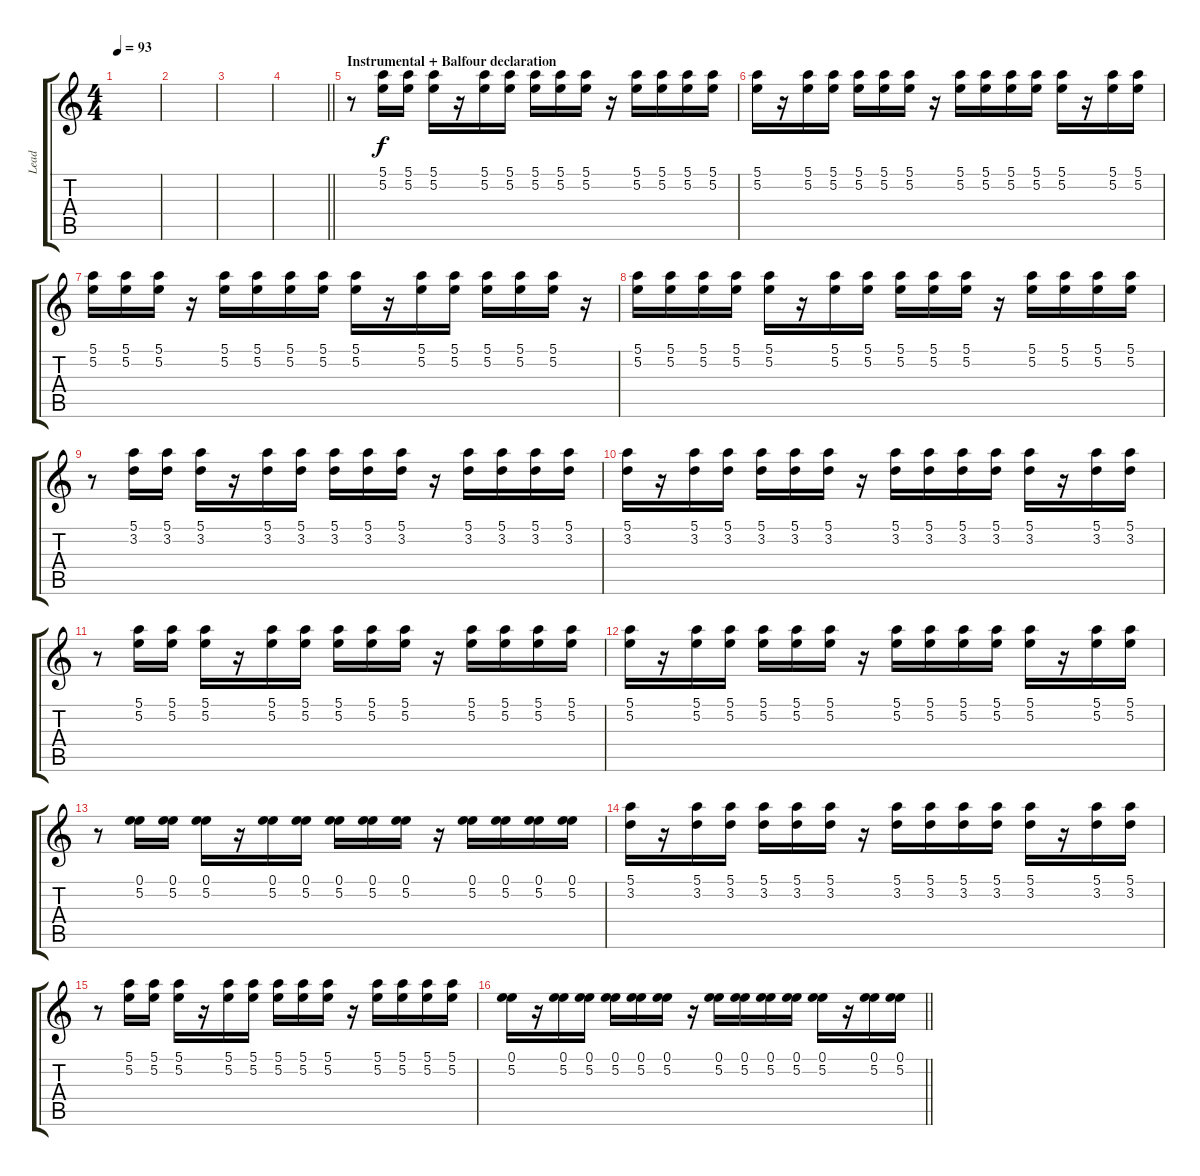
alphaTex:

\track ("Lead" "Lead") {instrument distortionguitar}
\staff {score tabs}
\tuning (E4 B3 G3 D3 A2 E2) {hide}
\ts (4 4)
\tempo 93
\clef g2
\ks c
|
|
|
\barLineRight lightlight
|
\section ("" "Instrumental + Balfour declaration")
r.8 (5.1 5.2).16 (5.1 5.2).16 (5.1 5.2).16 r.16 (5.1 5.2).16 (5.1 5.2).16 (5.1 5.2).16 (5.1 5.2).16 (5.1 5.2).16 r.16 (5.1 5.2).16 (5.1 5.2).16 (5.1 5.2).16 (5.1 5.2).16 |
(5.1 5.2).16 r.16 (5.1 5.2).16 (5.1 5.2).16 (5.1 5.2).16 (5.1 5.2).16 (5.1 5.2).16 r.16 (5.1 5.2).16 (5.1 5.2).16 (5.1 5.2).16 (5.1 5.2).16 (5.1 5.2).16 r.16 (5.1 5.2).16 (5.1 5.2).16 |
(5.1 5.2).16 (5.1 5.2).16 (5.1 5.2).16 r.16 (5.1 5.2).16 (5.1 5.2).16 (5.1 5.2).16 (5.1 5.2).16 (5.1 5.2).16 r.16 (5.1 5.2).16 (5.1 5.2).16 (5.1 5.2).16 (5.1 5.2).16 (5.1 5.2).16 r.16 |
(5.1 5.2).16 (5.1 5.2).16 (5.1 5.2).16 (5.1 5.2).16 (5.1 5.2).16 r.16 (5.1 5.2).16 (5.1 5.2).16 (5.1 5.2).16 (5.1 5.2).16 (5.1 5.2).16 r.16 (5.1 5.2).16 (5.1 5.2).16 (5.1 5.2).16 (5.1 5.2).16 |
r.8 (5.1 3.2).16 (5.1 3.2).16 (5.1 3.2).16 r.16 (5.1 3.2).16 (5.1 3.2).16 (5.1 3.2).16 (5.1 3.2).16 (5.1 3.2).16 r.16 (5.1 3.2).16 (5.1 3.2).16 (5.1 3.2).16 (5.1 3.2).16 |
(5.1 3.2).16 r.16 (5.1 3.2).16 (5.1 3.2).16 (5.1 3.2).16 (5.1 3.2).16 (5.1 3.2).16 r.16 (5.1 3.2).16 (5.1 3.2).16 (5.1 3.2).16 (5.1 3.2).16 (5.1 3.2).16 r.16 (5.1 3.2).16 (5.1 3.2).16 |
r.8 (5.1 5.2).16 (5.1 5.2).16 (5.1 5.2).16 r.16 (5.1 5.2).16 (5.1 5.2).16 (5.1 5.2).16 (5.1 5.2).16 (5.1 5.2).16 r.16 (5.1 5.2).16 (5.1 5.2).16 (5.1 5.2).16 (5.1 5.2).16 |
(5.1 5.2).16 r.16 (5.1 5.2).16 (5.1 5.2).16 (5.1 5.2).16 (5.1 5.2).16 (5.1 5.2).16 r.16 (5.1 5.2).16 (5.1 5.2).16 (5.1 5.2).16 (5.1 5.2).16 (5.1 5.2).16 r.16 (5.1 5.2).16 (5.1 5.2).16 |
r.8 (0.1 5.2).16 (0.1 5.2).16 (0.1 5.2).16 r.16 (0.1 5.2).16 (0.1 5.2).16 (0.1 5.2).16 (0.1 5.2).16 (0.1 5.2).16 r.16 (0.1 5.2).16 (0.1 5.2).16 (0.1 5.2).16 (0.1 5.2).16 |
(5.1 3.2).16 r.16 (5.1 3.2).16 (5.1 3.2).16 (5.1 3.2).16 (5.1 3.2).16 (5.1 3.2).16 r.16 (5.1 3.2).16 (5.1 3.2).16 (5.1 3.2).16 (5.1 3.2).16 (5.1 3.2).16 r.16 (5.1 3.2).16 (5.1 3.2).16 |
r.8 (5.1 5.2).16 (5.1 5.2).16 (5.1 5.2).16 r.16 (5.1 5.2).16 (5.1 5.2).16 (5.1 5.2).16 (5.1 5.2).16 (5.1 5.2).16 r.16 (5.1 5.2).16 (5.1 5.2).16 (5.1 5.2).16 (5.1 5.2).16 |
\barLineRight lightlight
(0.1 5.2).16 r.16 (0.1 5.2).16 (0.1 5.2).16 (0.1 5.2).16 (0.1 5.2).16 (0.1 5.2).16 r.16 (0.1 5.2).16 (0.1 5.2).16 (0.1 5.2).16 (0.1 5.2).16 (0.1 5.2).16 r.16 (0.1 5.2).16 (0.1 5.2).16
